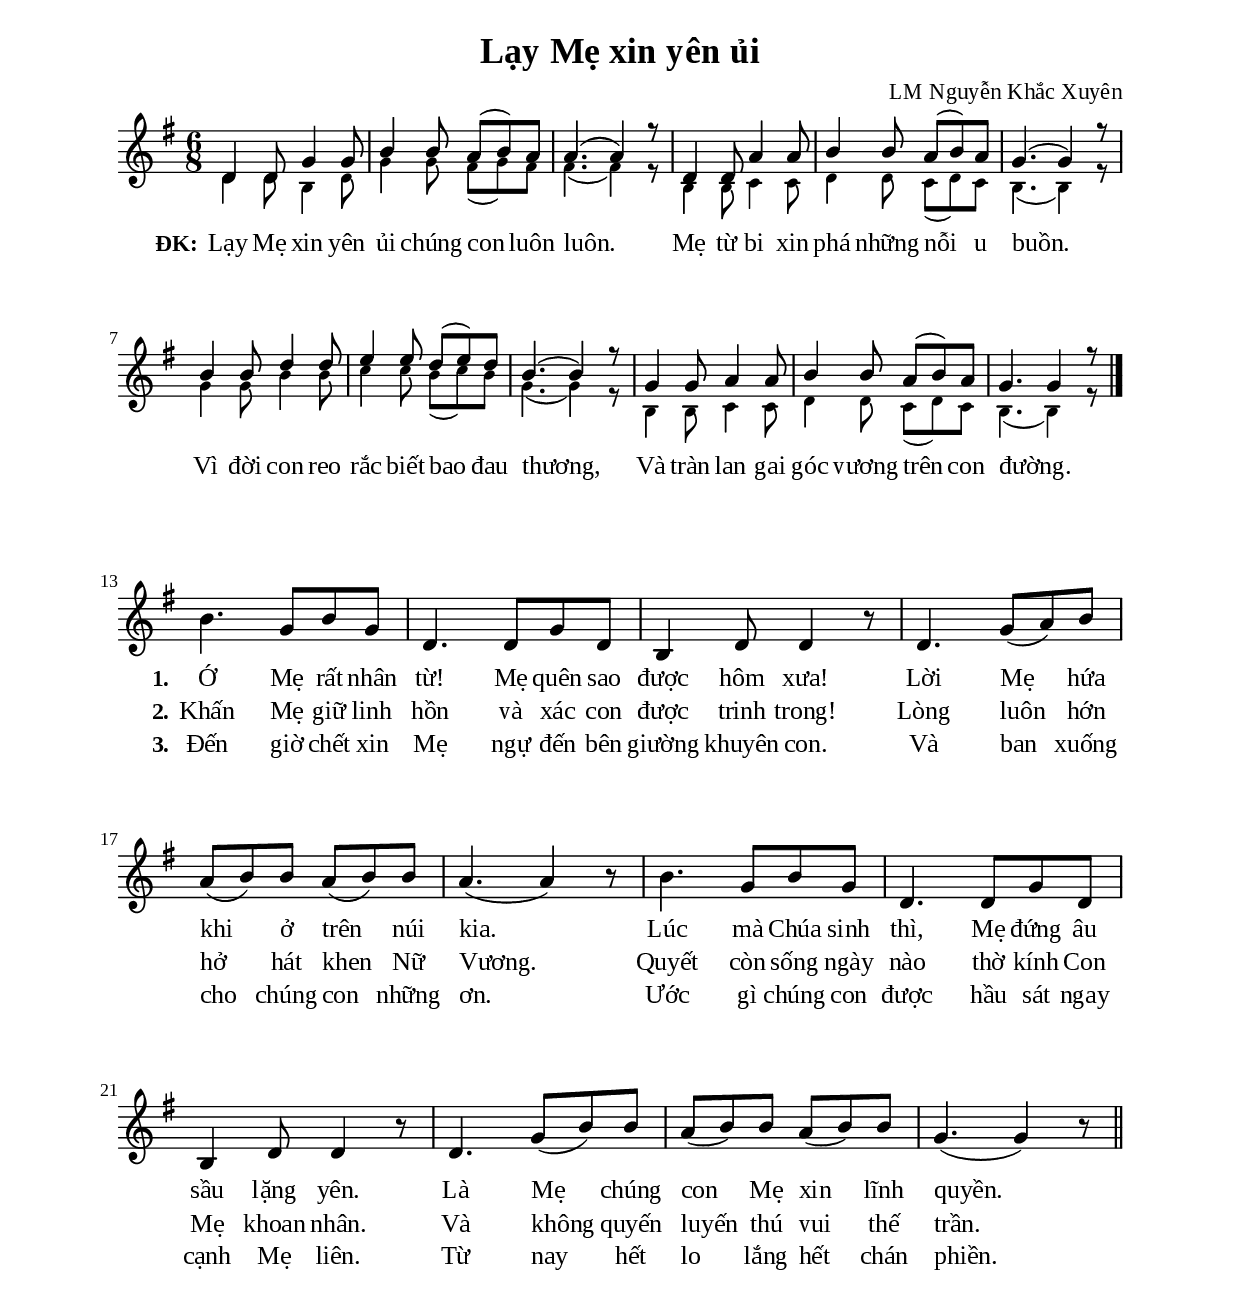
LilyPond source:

%%%%%%%%%%%%%%%%%%%%%%%%%%%%%
% Nội dung tài liệu
% 1. Cài đặt chung
% 2. Nhạc điệp khúc
% 3. Nhạc phiên khúc
% 4. Lời điệp khúc
% 5. Lời phiên khúc
% 6. Bố trí
%%%%%%%%%%%%%%%%%%%%%%%%%%%%%

%%%%%%%%%%%%%%%%%%%%%%%%%%%%%
% 1. Cài đặt chung
%%%%%%%%%%%%%%%%%%%%%%%%%%%%%
\version "2.18.2"
\include "english.ly"

\header {
  title = "Lạy Mẹ xin yên ủi"
  composer = "LM Nguyễn Khắc Xuyên"
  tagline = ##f
}

global = {
  \key g \major
  \time 6/8
}

\paper {
  #(set-paper-size "a4")
  top-margin = 15\mm
  bottom-margin = 15\mm
  left-margin = 20\mm
  right-margin = 20\mm
  indent = #0
  #(define fonts
	 (make-pango-font-tree "Liberation Serif"
	 		       "Liberation Serif"
			       "Liberation Serif"
			       (/ 20 20)))
}

%%%%%%%%%%%%%%%%%%%%%%%%%%%%%
% 2. Nhạc điệp khúc
%%%%%%%%%%%%%%%%%%%%%%%%%%%%%
sopChorus = \relative c' {
  d4 d8 g4 g8 |
  b4 b8 a8(b8) a8 |
  a4.(a4) r8 |
  d,4 d8 a'4 a8 |
  b4 b8 a8(b8) a8 |
  g4.(g4) r8 |
  b4 b8 d4 d8 |
  e4 e8 d8(e8) d8 |
  b4.(b4) r8 |
  g4 g8 a4 a8 |
  b4 b8 a8(b8) a8 |
  g4. g4 r8 \bar "|." \break
}

bassChorus = \relative c' {
	\override NoteHead.font-size = #-2
  d4 d8 b4 d8 |
  g4 g8 fs8(g8) fs8 |
  fs4.(fs4) r8 |
  b,4 b8 c4 c8 |
  d4 d8 c8(d8) c8 |
  b4.(b4) r8 |
  g'4 g8 b4 b8 |
  c4 c8 b8(c8) b8 |
  g4.(g4) r8 |
  b,4 b8 c4 c8 |
  d4 d8 c8(d8) c8 |
  b4.(b4) r8 \bar "|." \break
}

%%%%%%%%%%%%%%%%%%%%%%%%%%%%%
% 3. Nhạc phiên khúc
%%%%%%%%%%%%%%%%%%%%%%%%%%%%%
verseMusic = \relative c' {
  \bar "" \set Score.currentBarNumber = #13
	b'4. g8 b8 g8 |
  d4. d8 g8 d8 |
	b4 d8 d4 r8 |
	d4. g8(a8) b8 |
	a8(b8) b8 a8(b8) b8 |
	a4.(a4) r8 |
	b4. g8 b8 g8 |
	d4. d8 g8 d8 |
	b4 d8 d4 r8 |
	d4. g8(b8) b8 |
	a8(b8) b8 a8(b8) b8 |
	g4.(g4) r8 \bar "||"
}

%%%%%%%%%%%%%%%%%%%%%%%%%%%%%
% 4. Lời điệp khúc
%%%%%%%%%%%%%%%%%%%%%%%%%%%%%
choruslyric = \lyricmode {
  \set stanza = #"ĐK:"
  Lạy Mẹ xin yên ủi chúng con luôn luôn. Mẹ từ bi xin phá những nỗi u buồn.
  Vì đời con reo rắc biết bao đau thương, Và tràn lan gai góc vương trên con đường.
}

%%%%%%%%%%%%%%%%%%%%%%%%%%%%%
% 5. Lời phiên khúc
%%%%%%%%%%%%%%%%%%%%%%%%%%%%%
verseOne = \lyricmode {
  \set stanza = #"1."
  Ớ Mẹ rất nhân từ! Mẹ quên sao được hôm xưa! Lời Mẹ hứa khi ở trên núi kia.
  Lúc mà Chúa sinh thì, Mẹ đứng âu sầu lặng yên. Là Mẹ chúng con Mẹ xin lĩnh quyền.
}

verseTwo = \lyricmode {
  \set stanza = #"2."
  Khấn Mẹ giữ linh hồn và xác con được trinh trong! Lòng luôn hớn hở hát khen Nữ Vương.
  Quyết còn sống ngày nào thờ kính Con Mẹ khoan nhân. Và không quyến luyến thú vui thế trần.
}

verseThree = \lyricmode {
  \set stanza = #"3."
  Đến giờ chết xin Mẹ ngự đến bên giường khuyên con. Và ban xuống cho chúng con những ơn.
  Ước gì chúng con được hầu sát ngay cạnh Mẹ liên. Từ nay hết lo lắng hết chán phiền.
}

%%%%%%%%%%%%%%%%%%%%%%%%%%%%%
% 6. Bố trí
%%%%%%%%%%%%%%%%%%%%%%%%%%%%%
\score {
  \new ChoirStaff <<
    \new Staff = chorus <<
      \new Voice = "sopranos" {
        \voiceOne \global \stemUp \sopChorus
      }
      \new Voice = "basses" {
        \voiceTwo \global \stemDown \bassChorus
      }
    >>
    \new Lyrics = basses
    \context Lyrics = basses \lyricsto basses \choruslyric
  >>
  \layout {
    \context {
      \Lyrics
      \override VerticalAxisGroup.staff-affinity = ##f
      \override VerticalAxisGroup.staff-staff-spacing =
        #'((basic-distance . 0)
	   (minimum-distance . 1)
	   (padding . 1))
    }
    \context {
      \Staff
      \override VerticalAxisGroup.staff-staff-spacing =
        #'((basic-distance . 0)
	   (minimum-distance . 1)
	   (padding . 1))
    }
  }
}

\score {
  \new ChoirStaff <<
    \new Staff = verses <<
      \new Voice = "verse" {
        \global \stemNeutral \verseMusic
      }
    >>
    \new Lyrics \lyricsto verse \verseOne
    \new Lyrics \lyricsto verse \verseTwo
    \new Lyrics \lyricsto verse \verseThree
  >>
  \layout {
    \context {
      \Lyrics
      \override VerticalAxisGroup.staff-affinity = ##f
      \override VerticalAxisGroup.staff-staff-spacing =
        #'((basic-distance . 0)
     (minimum-distance . 1)
     (padding . 1))
    }
    \context {
      \Staff
      \remove "Time_signature_engraver"
      \override VerticalAxisGroup.staff-staff-spacing =
        #'((basic-distance . 0)
     (minimum-distance . 1)
     (padding . 1))
    }
  }
}
